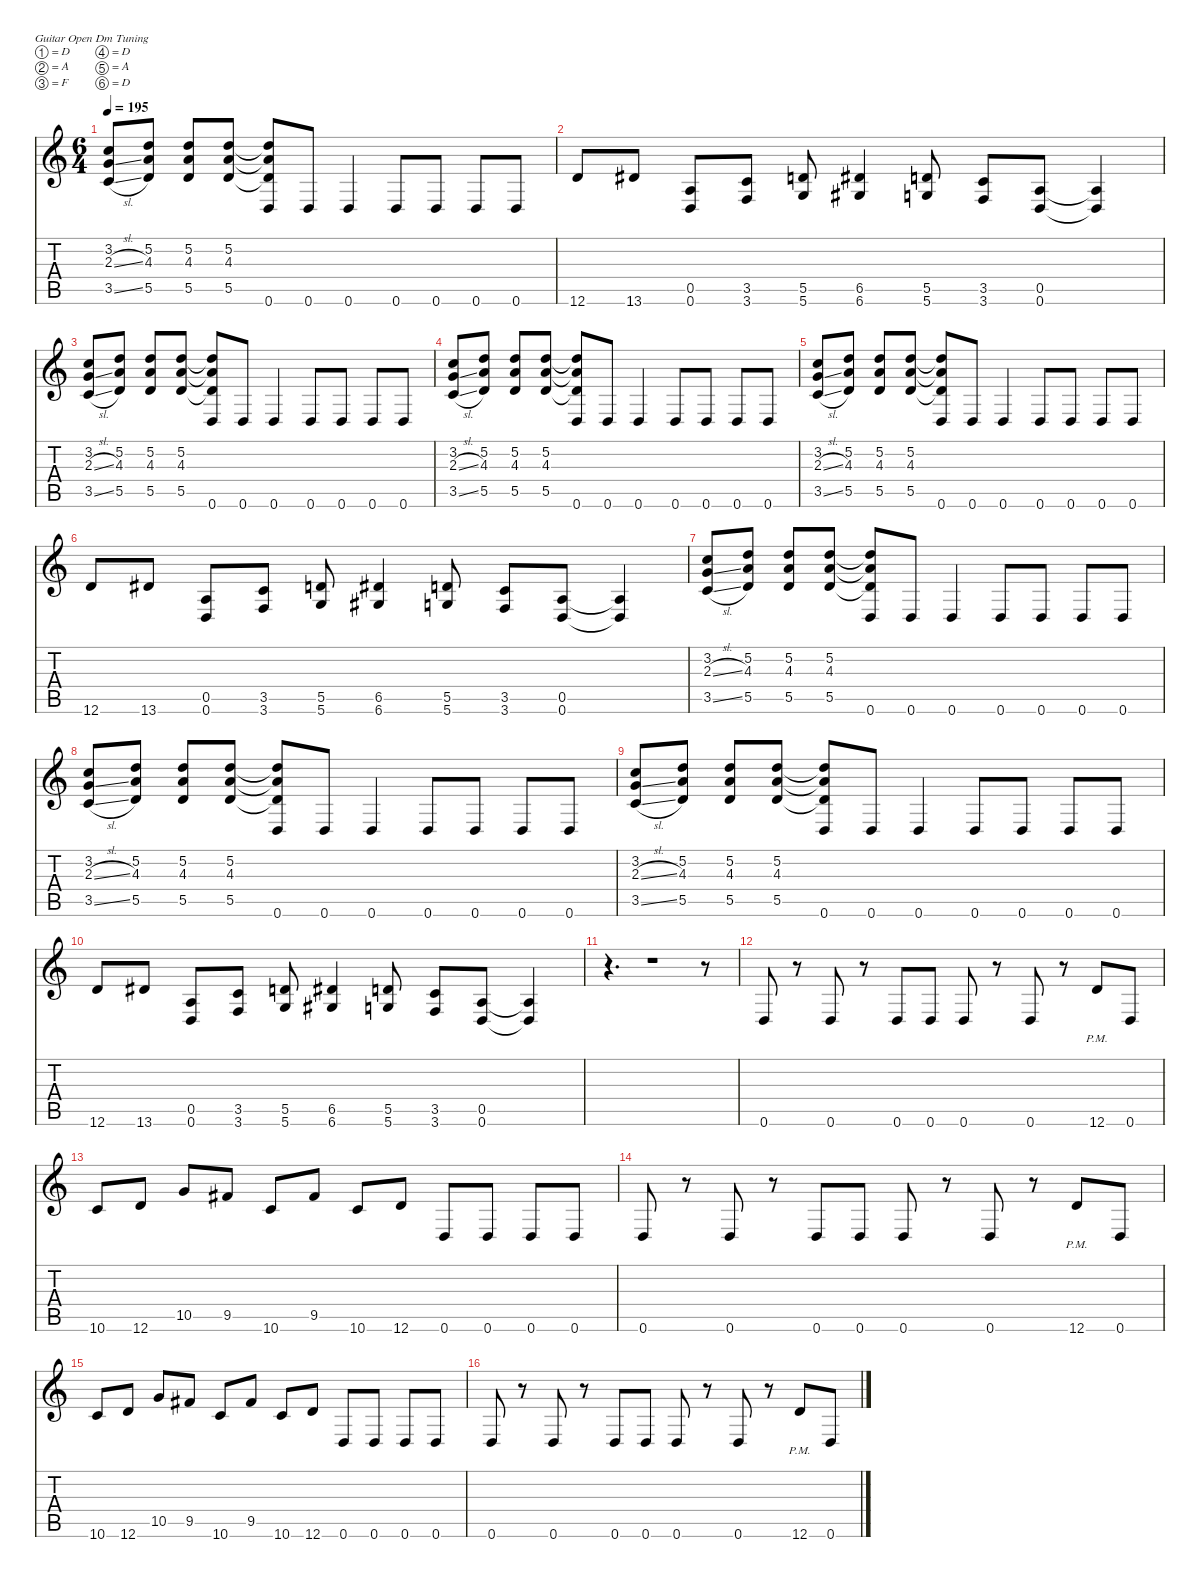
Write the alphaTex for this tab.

\defaultSystemsLayout 4
\hideDynamics
\bracketExtendMode nobrackets
\singleTrackTrackNamePolicy hidden
\multiTrackTrackNamePolicy hidden
\firstSystemTrackNameMode fullname
\firstSystemTrackNameOrientation horizontal
\otherSystemsTrackNameOrientation horizontal
\track ("Guitar 2" "dist.guit.") {instrument distortionguitar}
\staff {score tabs}
\tuning (D4 A3 F3 D3 A2 D2)
\ts (6 4)
\tempo 195
\clef g2
\ks c
(3.2 2.3{sl} 3.5{sl}).8{dy f beam Up} (5.2 4.3 5.5).8{beam Up} (5.2 4.3 5.5).8{beam Up} (5.2 4.3 5.5).8{beam Up} (5.2{t} 4.3{t} 5.5{t} 0.6).8{beam Up} 0.6.8{beam Up} 0.6.4{beam Up} 0.6.8{beam Up} 0.6.8{beam Up} 0.6.8{beam Up} 0.6.8{beam Up} |
12.6.8{beam Up} 13.6{acc #}.8{beam Up} (0.5 0.6).8{beam Up} (3.5 3.6).8{beam Up} (5.5 5.6).8{beam Up} (6.5{acc #} 6.6{acc #}).4{beam Up} (5.5 5.6).8{beam Up} (3.5 3.6).8{beam Up} (0.5 0.6).8{beam Up} (0.5{t} 0.6{t}).4{beam Up} |
(3.2 2.3{sl} 3.5{sl}).8{beam Up} (5.2 4.3 5.5).8{beam Up} (5.2 4.3 5.5).8{beam Up} (5.2 4.3 5.5).8{beam Up} (5.2{t} 4.3{t} 5.5{t} 0.6).8{beam Up} 0.6.8{beam Up} 0.6.4{beam Up} 0.6.8{beam Up} 0.6.8{beam Up} 0.6.8{beam Up} 0.6.8{beam Up} |
(3.2 2.3{sl} 3.5{sl}).8{beam Up} (5.2 4.3 5.5).8{beam Up} (5.2 4.3 5.5).8{beam Up} (5.2 4.3 5.5).8{beam Up} (5.2{t} 4.3{t} 5.5{t} 0.6).8{beam Up} 0.6.8{beam Up} 0.6.4{beam Up} 0.6.8{beam Up} 0.6.8{beam Up} 0.6.8{beam Up} 0.6.8{beam Up} |
(3.2 2.3{sl} 3.5{sl}).8{beam Up} (5.2 4.3 5.5).8{beam Up} (5.2 4.3 5.5).8{beam Up} (5.2 4.3 5.5).8{beam Up} (5.2{t} 4.3{t} 5.5{t} 0.6).8{beam Up} 0.6.8{beam Up} 0.6.4{beam Up} 0.6.8{beam Up} 0.6.8{beam Up} 0.6.8{beam Up} 0.6.8{beam Up} |
12.6.8{beam Up} 13.6{acc #}.8{beam Up} (0.5 0.6).8{beam Up} (3.5 3.6).8{beam Up} (5.5 5.6).8{beam Up} (6.5{acc #} 6.6{acc #}).4{beam Up} (5.5 5.6).8{beam Up} (3.5 3.6).8{beam Up} (0.5 0.6).8{beam Up} (0.5{t} 0.6{t}).4{beam Up} |
(3.2 2.3{sl} 3.5{sl}).8{beam Up} (5.2 4.3 5.5).8{beam Up} (5.2 4.3 5.5).8{beam Up} (5.2 4.3 5.5).8{beam Up} (5.2{t} 4.3{t} 5.5{t} 0.6).8{beam Up} 0.6.8{beam Up} 0.6.4{beam Up} 0.6.8{beam Up} 0.6.8{beam Up} 0.6.8{beam Up} 0.6.8{beam Up} |
(3.2 2.3{sl} 3.5{sl}).8{beam Up} (5.2 4.3 5.5).8{beam Up} (5.2 4.3 5.5).8{beam Up} (5.2 4.3 5.5).8{beam Up} (5.2{t} 4.3{t} 5.5{t} 0.6).8{beam Up} 0.6.8{beam Up} 0.6.4{beam Up} 0.6.8{beam Up} 0.6.8{beam Up} 0.6.8{beam Up} 0.6.8{beam Up} |
(3.2 2.3{sl} 3.5{sl}).8{beam Up} (5.2 4.3 5.5).8{beam Up} (5.2 4.3 5.5).8{beam Up} (5.2 4.3 5.5).8{beam Up} (5.2{t} 4.3{t} 5.5{t} 0.6).8{beam Up} 0.6.8{beam Up} 0.6.4{beam Up} 0.6.8{beam Up} 0.6.8{beam Up} 0.6.8{beam Up} 0.6.8{beam Up} |
12.6.8{beam Up} 13.6{acc #}.8{beam Up} (0.5 0.6).8{beam Up} (3.5 3.6).8{beam Up} (5.5 5.6).8{beam Up} (6.5{acc #} 6.6{acc #}).4{beam Up} (5.5 5.6).8{beam Up} (3.5 3.6).8{beam Up} (0.5 0.6).8{beam Up} (0.5{t} 0.6{t}).4{beam Up} |
r.4{d beam Down} r.1{beam Down} r.8{beam Down} |
0.6.8{beam Up} r.8{beam Up} 0.6.8{beam Up} r.8{beam Up} 0.6.8{beam Up} 0.6.8{beam Up} 0.6.8{beam Up} r.8{beam Up} 0.6.8{beam Up} r.8{beam Up} 12.6{pm}.8{beam Up} 0.6.8{beam Up} |
10.6.8{beam Up} 12.6.8{beam Up} 10.5.8{beam Up} 9.5{acc #}.8{beam Up} 10.6.8{beam Up} 9.5{acc #}.8{beam Up} 10.6.8{beam Up} 12.6.8{beam Up} 0.6.8{beam Up} 0.6.8{beam Up} 0.6.8{beam Up} 0.6.8{beam Up} |
0.6.8{beam Up} r.8{beam Up} 0.6.8{beam Up} r.8{beam Up} 0.6.8{beam Up} 0.6.8{beam Up} 0.6.8{beam Up} r.8{beam Up} 0.6.8{beam Up} r.8{beam Up} 12.6{pm}.8{beam Up} 0.6.8{beam Up} |
10.6.8{beam Up} 12.6.8{beam Up} 10.5.8{beam Up} 9.5{acc #}.8{beam Up} 10.6.8{beam Up} 9.5{acc #}.8{beam Up} 10.6.8{beam Up} 12.6.8{beam Up} 0.6.8{beam Up} 0.6.8{beam Up} 0.6.8{beam Up} 0.6.8{beam Up} |
0.6.8{beam Up} r.8{beam Up} 0.6.8{beam Up} r.8{beam Up} 0.6.8{beam Up} 0.6.8{beam Up} 0.6.8{beam Up} r.8{beam Up} 0.6.8{beam Up} r.8{beam Up} 12.6{pm}.8{beam Up} 0.6.8{beam Up}
